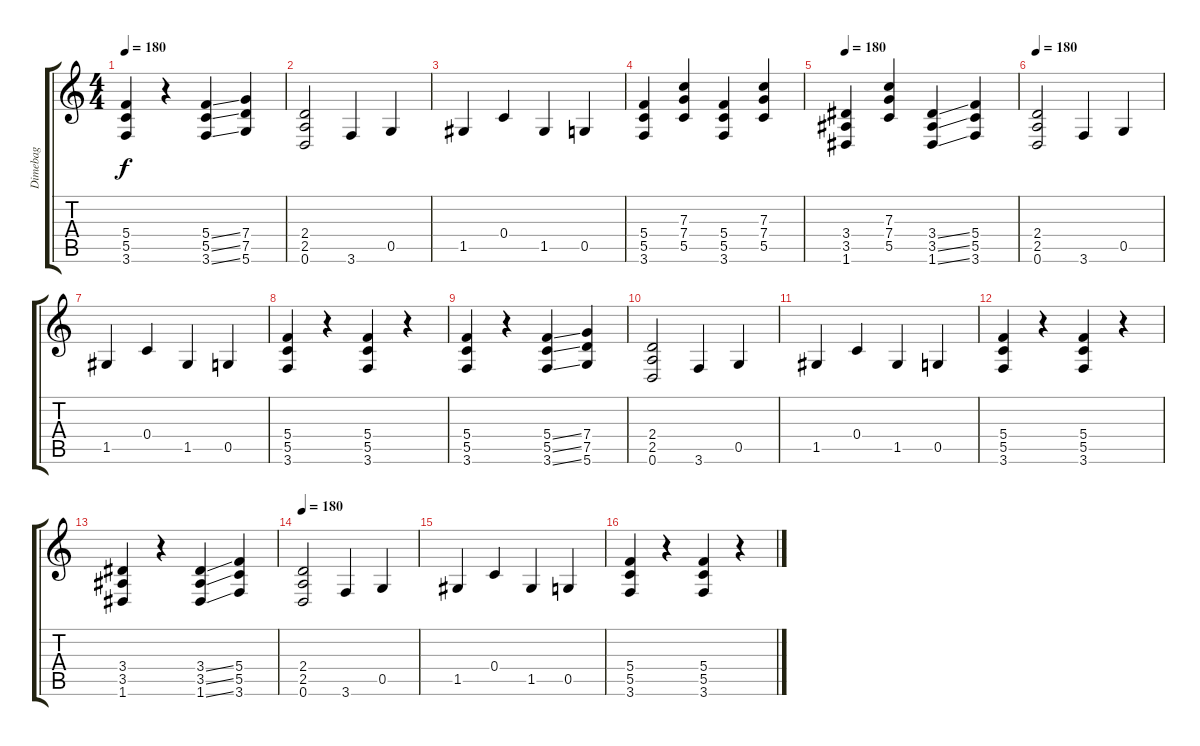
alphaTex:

\track ("Dimebag" "Dimebag") {instrument distortionguitar}
\staff {score tabs}
\tuning (D4 A3 F3 C3 G2 D2) {hide}
\ts (4 4)
\tempo 180
\clef g2
\ks c
(5.4 5.5 3.6).4{dy f} r.4 (5.4{ss} 5.5{ss} 3.6{ss}).4 (7.4 7.5 5.6).4 |
(2.4 2.5 0.6).2 3.6.4 0.5.4 |
1.5.4 0.4.4 1.5.4 0.5.4 |
(5.4 5.5 3.6).4 (7.3 7.4 5.5).4{instrument guitarfretnoise} (5.4 5.5 3.6).4{instrument distortionguitar} (7.3 7.4 5.5).4{instrument guitarfretnoise} |
\tempo 180
(3.4 3.5 1.6).4{instrument distortionguitar} (7.3 7.4 5.5).4{instrument guitarfretnoise} (3.4{ss} 3.5{ss} 1.6{ss}).4{instrument distortionguitar} (5.4 5.5 3.6).4 |
\tempo 180
(2.4 2.5 0.6).2 3.6.4 0.5.4 |
1.5.4 0.4.4 1.5.4 0.5.4 |
(5.4 5.5 3.6).4 r.4 (5.4 5.5 3.6).4 r.4 |
(5.4 5.5 3.6).4 r.4 (5.4{ss} 5.5{ss} 3.6{ss}).4 (7.4 7.5 5.6).4 |
(2.4 2.5 0.6).2 3.6.4 0.5.4 |
1.5.4 0.4.4 1.5.4 0.5.4 |
(5.4 5.5 3.6).4 r.4 (5.4 5.5 3.6).4 r.4 |
(3.4 3.5 1.6).4 r.4 (3.4{ss} 3.5{ss} 1.6{ss}).4 (5.4 5.5 3.6).4 |
\tempo 180
(2.4 2.5 0.6).2 3.6.4 0.5.4 |
1.5.4 0.4.4 1.5.4 0.5.4 |
(5.4 5.5 3.6).4 r.4 (5.4 5.5 3.6).4 r.4
